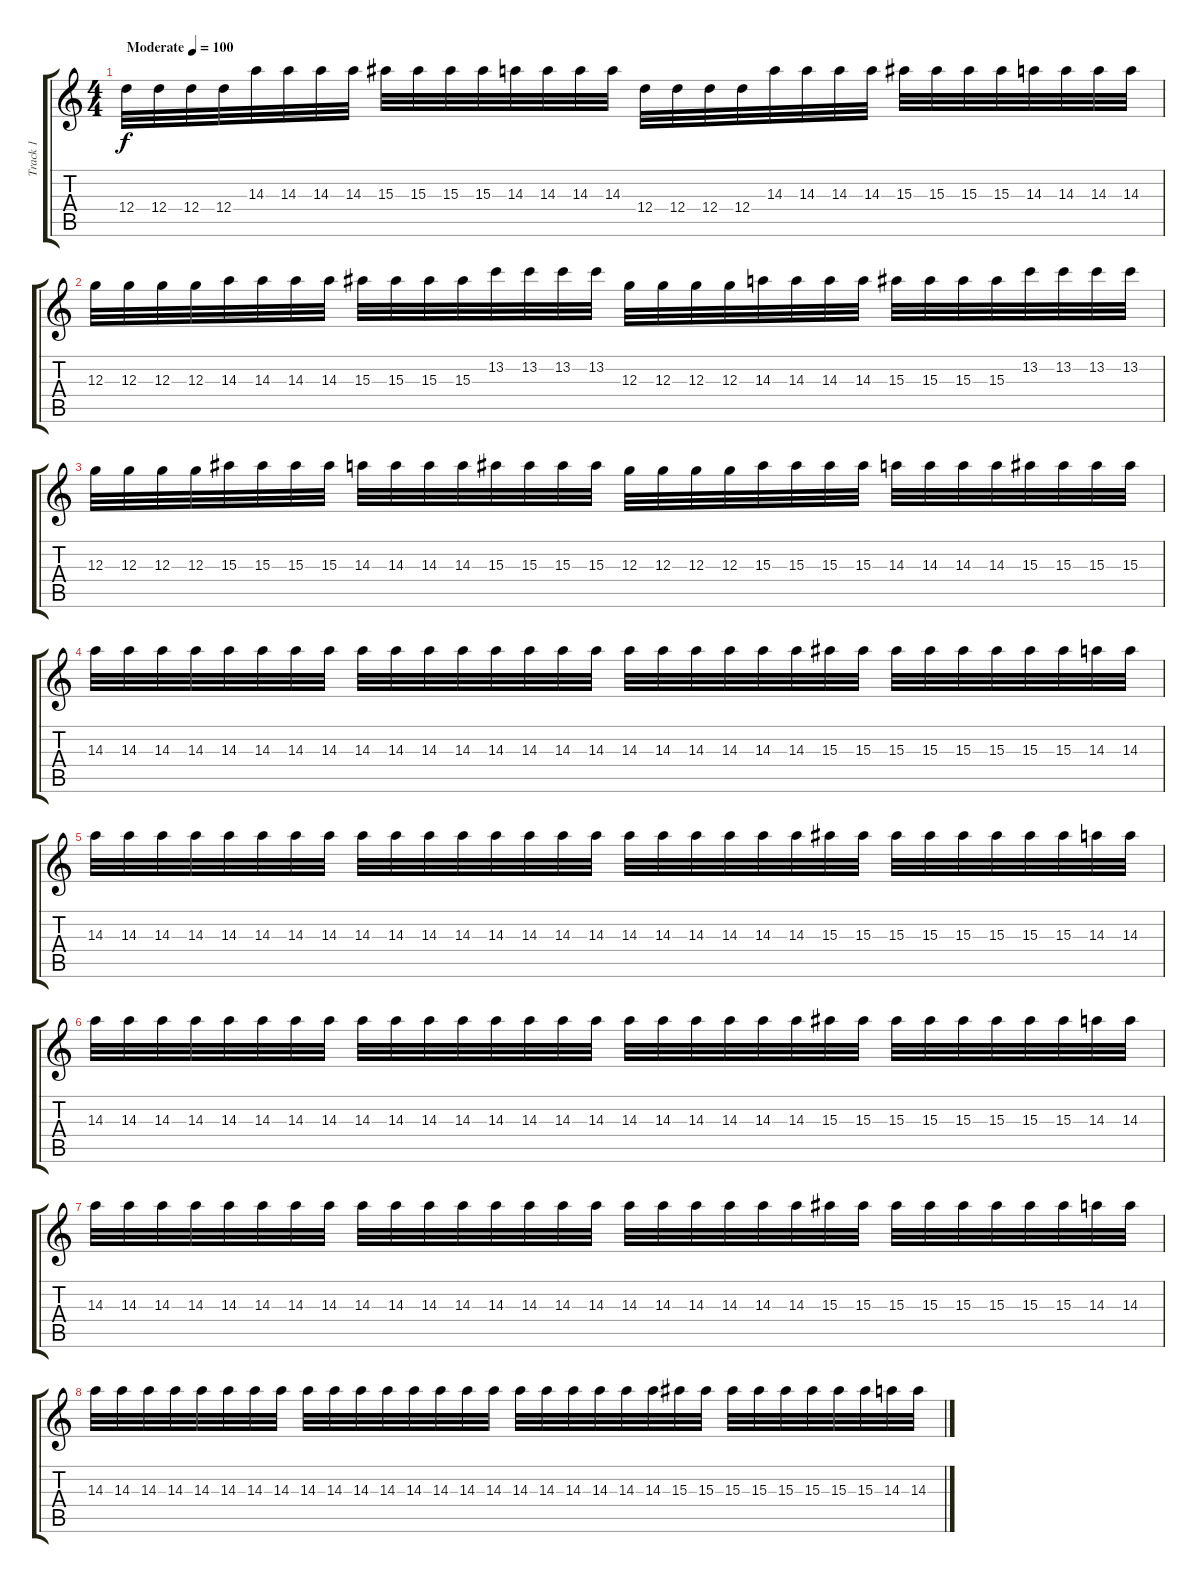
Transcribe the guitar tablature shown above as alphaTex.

\track ("Track 1" "Track 1") {instrument distortionguitar}
\staff {score tabs}
\tuning (E4 B3 G3 D3 A2 E2) {hide}
\ts (4 4)
\tempo (100 "Moderate")
\clef g2
\ks c
12.4.32{dy f instrument distortionguitar} 12.4.32 12.4.32 12.4.32 14.3.32 14.3.32 14.3.32 14.3.32 15.3.32 15.3.32 15.3.32 15.3.32 14.3.32 14.3.32 14.3.32 14.3.32 12.4.32 12.4.32 12.4.32 12.4.32 14.3.32 14.3.32 14.3.32 14.3.32 15.3.32 15.3.32 15.3.32 15.3.32 14.3.32 14.3.32 14.3.32 14.3.32 |
12.3.32 12.3.32 12.3.32 12.3.32 14.3.32 14.3.32 14.3.32 14.3.32 15.3.32 15.3.32 15.3.32 15.3.32 13.2.32 13.2.32 13.2.32 13.2.32 12.3.32 12.3.32 12.3.32 12.3.32 14.3.32 14.3.32 14.3.32 14.3.32 15.3.32 15.3.32 15.3.32 15.3.32 13.2.32 13.2.32 13.2.32 13.2.32 |
12.3.32 12.3.32 12.3.32 12.3.32 15.3.32 15.3.32 15.3.32 15.3.32 14.3.32 14.3.32 14.3.32 14.3.32 15.3.32 15.3.32 15.3.32 15.3.32 12.3.32 12.3.32 12.3.32 12.3.32 15.3.32 15.3.32 15.3.32 15.3.32 14.3.32 14.3.32 14.3.32 14.3.32 15.3.32 15.3.32 15.3.32 15.3.32 |
14.3.32 14.3.32 14.3.32 14.3.32 14.3.32 14.3.32 14.3.32 14.3.32 14.3.32 14.3.32 14.3.32 14.3.32 14.3.32 14.3.32 14.3.32 14.3.32 14.3.32 14.3.32 14.3.32 14.3.32 14.3.32 14.3.32 15.3.32 15.3.32 15.3.32 15.3.32 15.3.32 15.3.32 15.3.32 15.3.32 14.3.32 14.3.32 |
14.3.32 14.3.32 14.3.32 14.3.32 14.3.32 14.3.32 14.3.32 14.3.32 14.3.32 14.3.32 14.3.32 14.3.32 14.3.32 14.3.32 14.3.32 14.3.32 14.3.32 14.3.32 14.3.32 14.3.32 14.3.32 14.3.32 15.3.32 15.3.32 15.3.32 15.3.32 15.3.32 15.3.32 15.3.32 15.3.32 14.3.32 14.3.32 |
14.3.32 14.3.32 14.3.32 14.3.32 14.3.32 14.3.32 14.3.32 14.3.32 14.3.32 14.3.32 14.3.32 14.3.32 14.3.32 14.3.32 14.3.32 14.3.32 14.3.32 14.3.32 14.3.32 14.3.32 14.3.32 14.3.32 15.3.32 15.3.32 15.3.32 15.3.32 15.3.32 15.3.32 15.3.32 15.3.32 14.3.32 14.3.32 |
14.3.32 14.3.32 14.3.32 14.3.32 14.3.32 14.3.32 14.3.32 14.3.32 14.3.32 14.3.32 14.3.32 14.3.32 14.3.32 14.3.32 14.3.32 14.3.32 14.3.32 14.3.32 14.3.32 14.3.32 14.3.32 14.3.32 15.3.32 15.3.32 15.3.32 15.3.32 15.3.32 15.3.32 15.3.32 15.3.32 14.3.32 14.3.32 |
14.3.32 14.3.32 14.3.32 14.3.32 14.3.32 14.3.32 14.3.32 14.3.32 14.3.32 14.3.32 14.3.32 14.3.32 14.3.32 14.3.32 14.3.32 14.3.32 14.3.32 14.3.32 14.3.32 14.3.32 14.3.32 14.3.32 15.3.32 15.3.32 15.3.32 15.3.32 15.3.32 15.3.32 15.3.32 15.3.32 14.3.32 14.3.32
